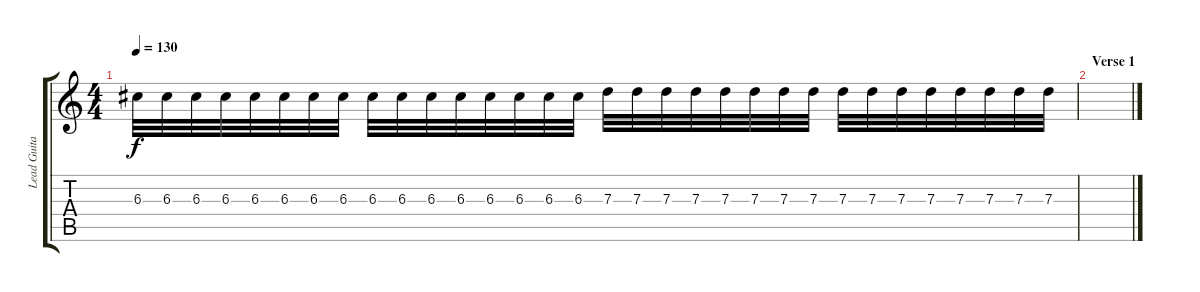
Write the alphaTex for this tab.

\track ("Lead Guitar" "Lead Guita") {instrument overdrivenguitar}
\staff {score tabs}
\tuning (E4 B3 G3 D3 A2 E2) {hide}
\ts (4 4)
\tempo 130
\clef g2
\ks c
6.3.32{dy f} 6.3.32 6.3.32 6.3.32 6.3.32 6.3.32 6.3.32 6.3.32 6.3.32 6.3.32 6.3.32 6.3.32 6.3.32 6.3.32 6.3.32 6.3.32 7.3.32 7.3.32 7.3.32 7.3.32 7.3.32 7.3.32 7.3.32 7.3.32 7.3.32 7.3.32 7.3.32 7.3.32 7.3.32 7.3.32 7.3.32 7.3.32 |
\section ("" "Verse 1")
